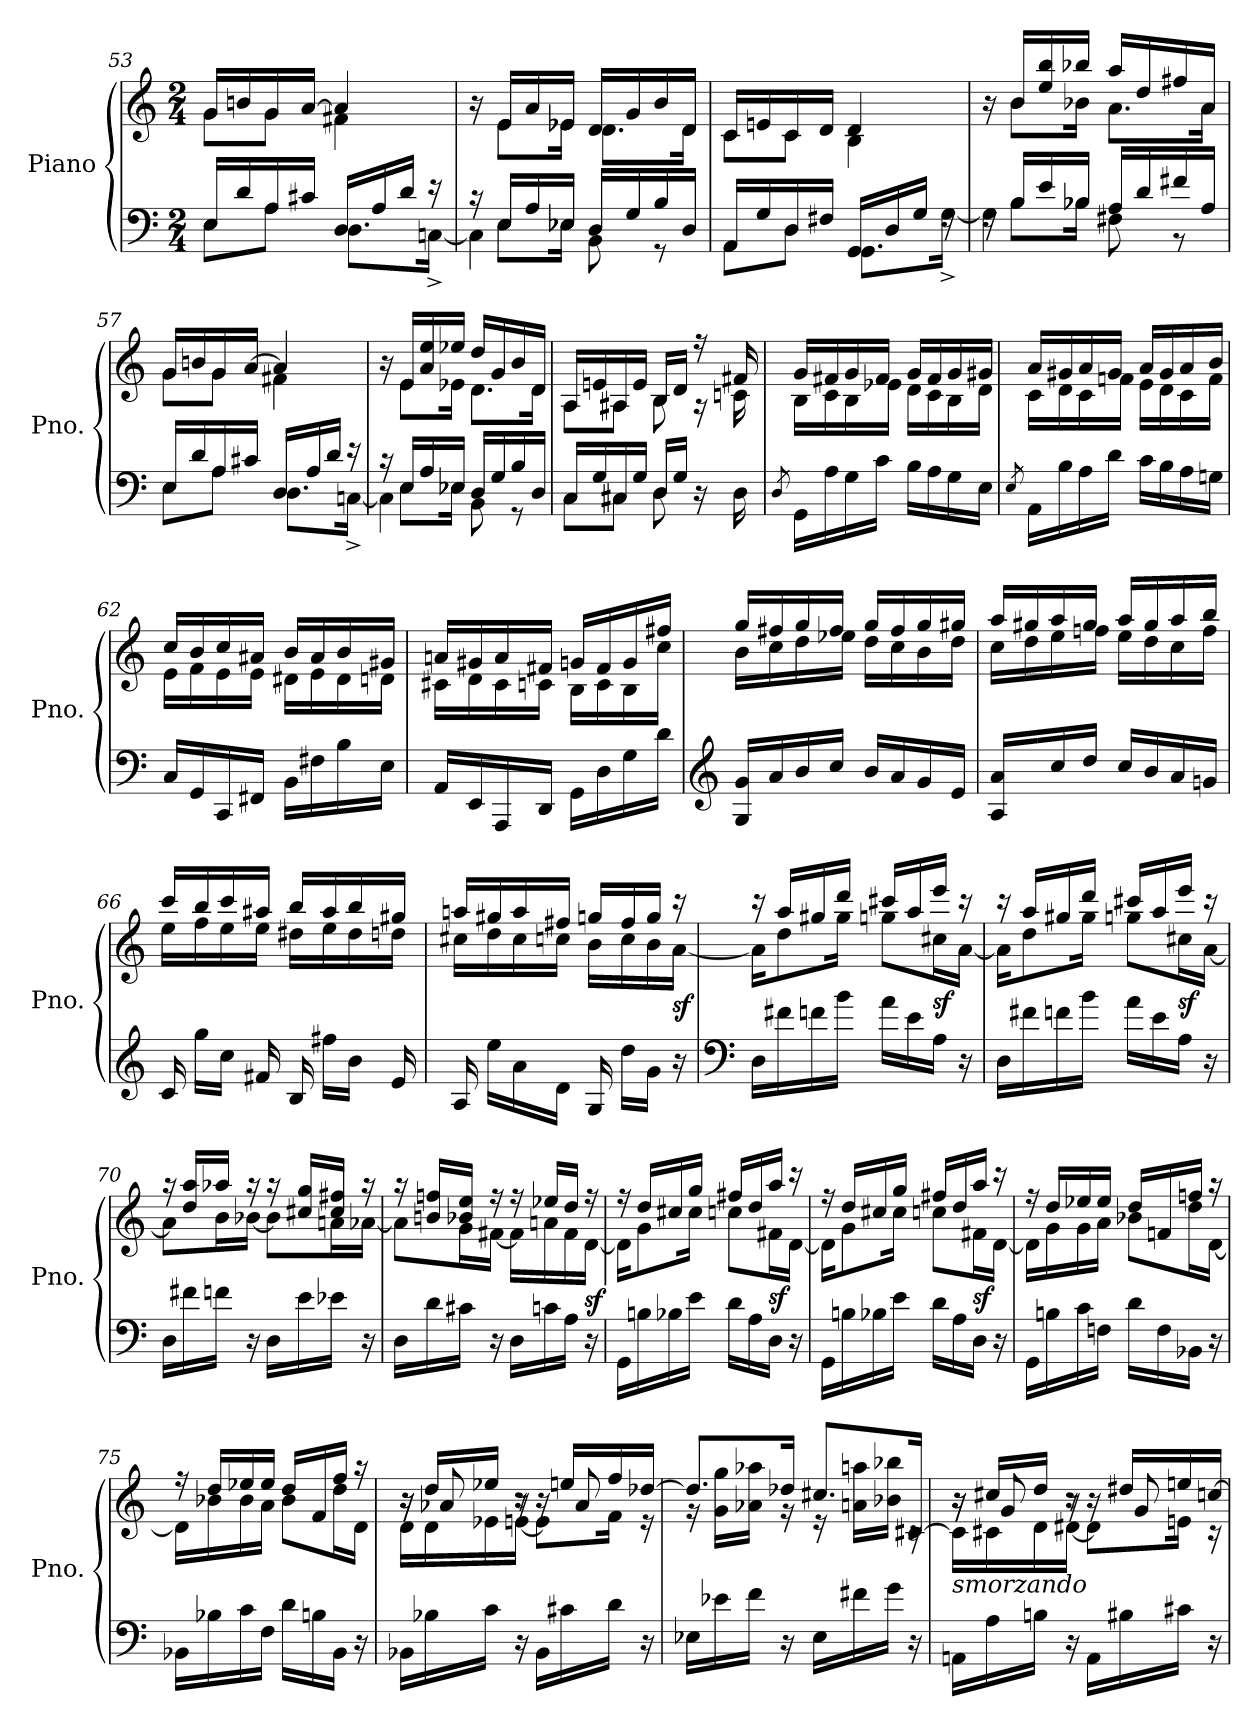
**kern	**kern	**dynam
*part1	*part1	*part1
*staff2	*staff1	*staff1/2
*I"Piano	*	*
*I'Pno.	*	*
*clefF4	*clefG2	*
*k[]	*k[]	*
*M2/4	*M2/4	*
=53	=53	=53
*^	*^	*
16E/LL	8E\L	16g/LL	8g\L	.
16d/	.	16bn/	.	.
16A/	8A\J	16g/	8g\J	.
16c#X/JJ	.	[16a/JJ	.	.
16D/LL	8.D\L	4a/]	4f#X\	.
16A/	.	.	.	.
16d/JJ	.	.	.	.
16r	[16Cn^\Jk	.	.	.
=54	=54	=54	=54	=54
*	*^	*	*	*
16r	4C\]	16rDDDyy	16r	16rgyy	.
16E/LL	.	8E\L	16e/LL	8e\L	.
16A/	.	.	16a/	.	.
16E-X/JJ	.	16E-\Jk	16e-X/JJ	16e-\Jk	.
16D/LL	8BB\	4rBBBByy	16d/LL	8.d\L	.
16G/	.	.	16g/	.	.
16B/	8r	.	16b/	.	.
16D/JJ	.	.	16d/JJ	16d\Jk	.
*	*v	*v	*	*	*
=55	=55	=55	=55	=55
16AA/LL	8AA\L	16c/LL	8c\L	.
16G/	.	16en/	.	.
16D/	8D\J	16c/	8c\J	.
16F#X/JJ	.	16d/JJ	.	.
16GG/LL	8.GG\L	4d/	4B\	.
16D/	.	.	.	.
16G/JJ	.	.	.	.
16rF	[16G^\Jk	.	.	.
!!LO:LB:g=z	!!
=56	=56	=56	=56	=56
*	*^	*	*	*
16rF	4G\]	16rFFFyy	16r	16ryy	.
16B/LL	.	8B\L	16b/LL	8b\L	.
16e/	.	.	16ee/ 16bb/	.	.
16B-X/JJ	.	16B-\Jk	16bb-X/JJ	16b-X\Jk	.
16A/LL	8F#X\	4rDDDyy	16aa/LL	8.a\L	.
16d/	.	.	16dd/	.	.
16f#X/	8r	.	16ff#X/	.	.
16A/JJ	.	.	16a/JJ	16a\Jk	.
*	*v	*v	*	*	*
=57	=57	=57	=57	=57
16E/LL	8E\L	16g/LL	8g\L	.
16d/	.	16bn/	.	.
16A/	8A\J	16g/	8g\J	.
16c#X/JJ	.	[16a/JJ	.	.
16D/LL	8.D\L	4a/]	4f#X\	.
16A/	.	.	.	.
16d/JJ	.	.	.	.
16r	[16Cn^\Jk	.	.	.
=58	=58	=58	=58	=58
*	*^	*	*	*
16r	4C\]	16rDDDyy	16r	16rgyy	.
16E/LL	.	8E\L	16e/LL	8e\L	.
16A/	.	.	16a/ 16ee/	.	.
16E-X/JJ	.	16E-\Jk	16ee-X/JJ	16e-X\Jk	.
16D/LL	8BB\	4rBBBByy	16dd/LL	8.d\L	.
16G/	.	.	16g/	.	.
16B/	8r	.	16b/	.	.
16D/JJ	.	.	16d/JJ	16d\Jk	.
*	*v	*v	*	*	*
=59	=59	=59	=59	=59
16C/LL	8C\L	16A/LL	8A\L	.
16G/	.	16en/	.	.
16C#X/	8C#\J	16A#X/	8A#\J	.
16G/JJ	.	16e/JJ	.	.
16D/LL	8D\	16B/LL	8B\	.
16G/JJ	.	16d/JJ	.	.
16r	16rBByy	16r	16r	.
16rFyy	16D\	16f#X/	16cn\	.
*v	*v	*	*	*
!!LO:LB:g=z	!!
=60	=60	=60	=60
8qD/	.	.	.
16GG\LL	16g/LL	16B\LL	.
16A\	16f#X/	16c\	.
16G\	16g/	16B\	.
16c\JJ	16f#/JJ	16e-X\JJ	.
16B\LL	16g/LL	16d\LL	.
16A\	16f#/	16c\	.
16G\	16g/	16B\	.
16E\JJ	16g#X/JJ	16d\JJ	.
=61	=61	=61	=61
8qE/	.	.	.
16AA\LL	16a/LL	16c\LL	.
16B\	16g#X/	16d\	.
16A\	16a/	16c\	.
16d\JJ	16g#/JJ	16fn\JJ	.
16c\LL	16a/LL	16e\LL	.
16B\	16g#/	16d\	.
16A\	16a/	16c\	.
16Gn\JJ	16b/JJ	16f\JJ	.
=62	=62	=62	=62
16C/LL	16cc/LL	16e\LL	.
16GG/	16b/	16f\	.
16CC/	16cc/	16e\	.
16FF#X/JJ	16a#X/JJ	16e\JJ	.
16BB\LL	16b/LL	16d#X\LL	.
16F#X\	16a#/	16e\	.
16B\	16b/	16d#\	.
16E\JJ	16g#X/JJ	16dn\JJ	.
=63	=63	=63	=63
16AA/LL	16an/LL	16c#X\LL	.
16EE/	16g#X/	16d\	.
16AAA/	16a/	16c#\	.
16DD/JJ	16f#X/JJ	16cn\JJ	.
16GG\LL	16gn/LL	16B\LL	.
16D\	16f#/	16c\	.
16G\	16g/	16B\	.
16d\JJ	16ff#X/JJ	16cc\JJ	.
!!LO:LB:g=z	!!
=64	=64	=64	=64
*clefG2	*	*	*
16G/ 16g/LL	16gg/LL	16b\LL	.
16a/	16ff#X/	16cc\	.
16b/	16gg/	16dd\	.
16cc/JJ	16ff#/JJ	16ee-X\JJ	.
16b/LL	16gg/LL	16dd\LL	.
16a/	16ff#/	16cc\	.
16g/	16gg/	16b\	.
16e/JJ	16gg#X/JJ	16dd\JJ	.
=65	=65	=65	=65
16A/ 16a/LL	16aa/LL	16cc\LL	.
16b/yy	16gg#X/	16dd\	.
16cc/	16aa/	16ee\	.
16dd/JJ	16gg#/JJ	16ffn\JJ	.
16cc/LL	16aa/LL	16ee\LL	.
16b/	16gg#/	16dd\	.
16a/	16aa/	16cc\	.
16gn/JJ	16bb/JJ	16ff\JJ	.
=66	=66	=66	=66
16c/	16ccc/LL	16ee\LL	.
16gg\LL	16bb/	16ff\	.
16cc\JJ	16ccc/	16ee\	.
16f#X/	16aa#X/JJ	16ee\JJ	.
16B/	16bb/LL	16dd#X\LL	.
16ff#X\LL	16aa#/	16ee\	.
16b\JJ	16bb/	16dd#\	.
16e/	16gg#X/JJ	16ddn\JJ	.
=67	=67	=67	=67
16A/	16aan/LL	16cc#X\LL	.
16ee\LL	16gg#X/	16dd\	.
16a\	16aa/	16cc#\	.
16d\JJ	16ff#X/JJ	16ccn\JJ	.
16G/	16ggn/LL	16b\LL	.
16dd\LL	16ff#/	16cc\	.
16g\JJ	16gg/JJ	16b\	.
!	!	!	!LO:DY:b
16r	16r	[16a\JJ	sf
!!LO:PB:g=z	!!
=68	=68	=68	=68
*clefF4	*	*	*
16D\LL	16r	16a\KL]	.
16f#X\	16aa/LL	8dd\	.
16fn\	16gg#X/	.	.
16b\JJ	16ddd/JJ	16gg#\Jk	.
16a\LL	16ccc#X/LL	8ggn\L	.
16e\	16aa/	.	.
!	!	!	!LO:DY:b
16A\JJ	16eee/JJ	16cc#X\L	sf
16r	16r	[16a\JJ	.
=69	=69	=69	=69
16D\LL	16r	16a\KL]	.
16f#X\	16aa/LL	8dd\	.
16fn\	16gg#X/	.	.
16b\JJ	16ddd/JJ	16gg#\Jk	.
16a\LL	16ccc#X/LL	8ggn\L	.
16e\	16aa/	.	.
!	!	!	!LO:DY:b
16A\JJ	16eee/JJ	16cc#X\L	sf
16r	16r	[16a\JJ	.
=70	=70	=70	=70
16D\LL	16r	8a\L]	.
16f#X\	16dd/ 16aa/LL	.	.
16fn\JJ	16aa-X/JJ	16b\L	.
16r	16r	[16b-X\JJ	.
16D\LL	16r	8b-\L]	.
16e\	16cc#X/ 16gg/LL	.	.
16e-X\JJ	16cc#/ 16ff#X/JJ	16an\L	.
16r	16r	[16a-X\JJ	.
=71	=71	=71	=71
16D\LL	16r	8a-\L]	.
16d\	16bn/ 16ffn/LL	.	.
16c#X\JJ	16b-X/ 16ee/JJ	16g\L	.
16r	16r	[16f#X\JJ	.
16D\LL	16r	16f#\LL]	.
16cn\	16ee-X/LL	16an\	.
16A\JJ	16dd/JJ	16f#\	.
!	!	!	!LO:DY:b
16r	16r	[16d\JJ	sf
!!LO:LB:g=z	!!
=72	=72	=72	=72
16GG\LL	16r	16d\KL]	.
16Bn\	16dd/LL	8g\	.
16B-X\	16cc#X/	.	.
16e\JJ	16gg/JJ	16cc#\Jk	.
16d\LL	16ff#X/LL	8ccn\L	.
16A\	16dd/	.	.
!	!	!	!LO:DY:b
16D\JJ	16aa/JJ	16f#X\L	sf
16r	16r	[16d\JJ	.
=73	=73	=73	=73
16GG\LL	16r	16d\KL]	.
16Bn\	16dd/LL	8g\	.
16B-X\	16cc#X/	.	.
16e\JJ	16gg/JJ	16cc#\Jk	.
16d\LL	16ff#X/LL	8ccn\L	.
16A\	16dd/	.	.
!	!	!	!LO:DY:b
16D\JJ	16aa/JJ	16f#X\L	sf
16r	16r	[16d\JJ	.
=74	=74	=74	=74
16GG\LL	16r	16d\LL]	.
16Bn\	16dd/LL	16g\	.
16c\	16ee-X/	16g\	.
16Fn\JJ	16ee-/JJ	16a\JJ	.
16d\LL	16dd/LL	8b-X\L	.
16F\	16fn/	.	.
16BB-X\JJ	16ffn/JJ	16dd\L	.
16r	16r	[16d\JJ	.
=75	=75	=75	=75
16BB-X\LL	16r	16d\LL]	.
16B-X\	16dd/LL	16b-X\	.
16c\	16ee-X/	16b-\	.
16F\JJ	16ee-/JJ	16a\JJ	.
16d\LL	16dd/LL	8b-\L	.
16Bn\	16f/	.	.
16BB-\JJ	16ff/JJ	16dd\L	.
16r	16r	16d\JJ	.
!!LO:LB:g=z
=76	=76	=76	=76
*	*	*^	*
16BB-X\LL	16r	16d\LL	16r	.
16B-X\	16dd/LL	16d\	8a-X/	.
16c\JJ	16ee-X/JJ	16e-X\	.	.
16r	16r	[16en\JJ	8r	.
16BB-\LL	16r	8e\L]	.	.
16c#X\	16een/LL	.	8a-/	.
16d\JJ	16ff/	16f\Jk	.	.
16r	[16dd-X/JJ	16r	16rffyy	.
*	*	*v	*v	*
=77	=77	=77	=77
16E-X\LL	8.dd-/L]	16r	.
16e-X\	.	16g\ 16gg\LL	.
16f\JJ	.	16a-X\ 16aa-X\JJ	.
16r	16dd-X/Jk	16r	.
16E-\LL	8.cc#X/L	16r	.
16f#X\	.	16an\ 16aan\LL	.
16g\JJ	.	16b-X\ 16bb-X\JJ	.
16r	[16c#X/Jk	16rc	.
=78	=78	=78	=78
*	*	*^	*
!LO:TX:a:i:t=smorzando	!	!	!	!
16AAn\LL	16r	16c#\LL]	16r	.
16A\	16cc#X/LL	16c#X\	8g/	.
16Bn\JJ	16dd/JJ	16d\	.	.
16r	16r	[16d#X\JJ	8r	.
16AA\LL	16r	8d#\L]	.	.
16B#X\	16dd#X/LL	.	8g/	.
16c#X\JJ	16een/	16en\Jk	.	.
16r	[16ccn/JJ	16r	16rffyy	.
*	*v	*v	*v	*
=	=	=
*-	*-	*-
